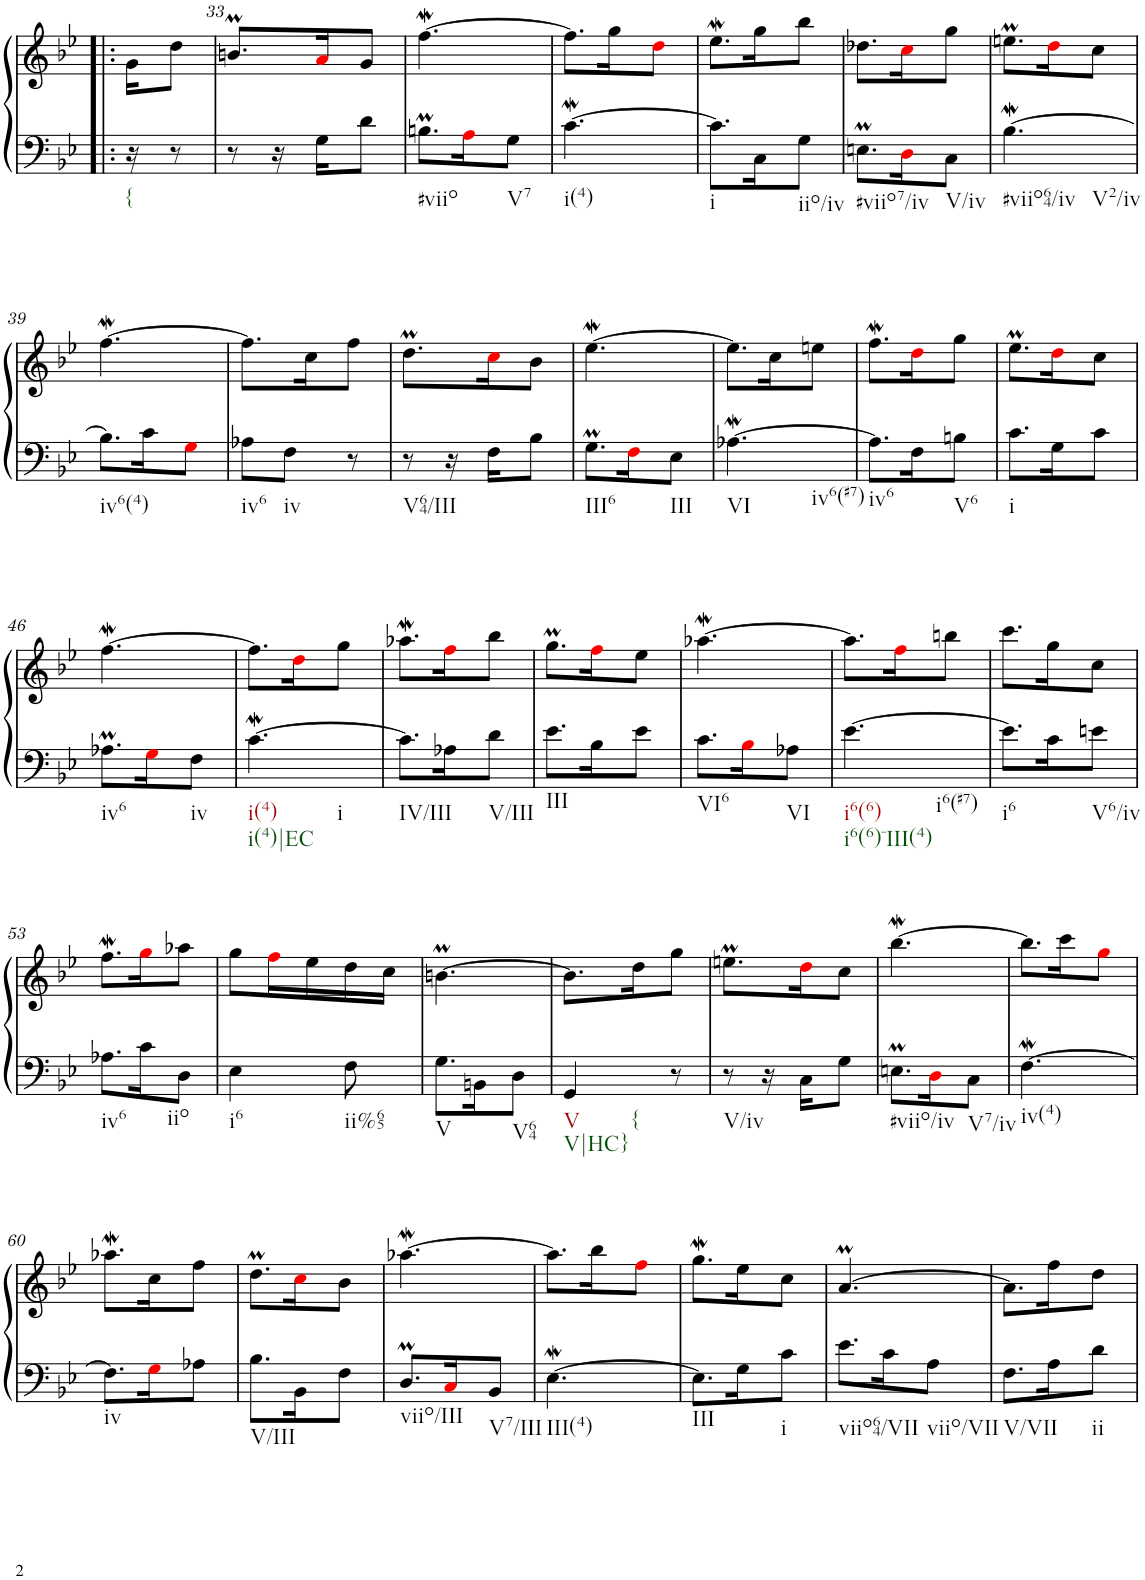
**kern	**kern
*part1	*part1
*staff2	*staff1
*I"unbenannt2	*
!!LO:PB:g=z
*clefF4	*clefG2
*k[b-e-]	*k[b-e-]
*M3/8	*M3/8
=32X1!|:	=32X1!|:
!LO:TX:b:t={	!
16r	16g\KL
8r	8dd\J
=33	=33
8r	8.bnm/L
16r	.
16G\KL	16ai/K
8d\J	8g/J
=34	=34
!LO:TX:b:t=#viio	!
8.Bnm\L	[4.ffW\
16Ai\K	.
!LO:TX:b:t=V7	!
8G\J	.
=35	=35
!LO:TX:b:t=i(4)	!
[4.cW\	8.ff\L]
.	16gg\K
.	8ddi\J
=36	=36
!LO:TX:b:t=i	!
8.c\L]	8.ee-w\L
16C\K	16gg\K
!LO:TX:b:t=iio/iv	!
8G\J	8bb-\J
=37	=37
!LO:TX:b:t=#viio7/iv	!
8.Enm\L	8.dd-X\L
16Di\K	16cci\K
!LO:TX:b:t=V/iv	!
8C\J	8gg\J
=38	=38
!LO:TX:b:t=#viio64/iv	!
!LO:TX:b:t=V2/iv	!
[4.B-w\	8.eenm\L
.	16ddi\K
.	8cc\J
!!LO:LB:g=z
=39	=39
!LO:TX:b:t=iv6(4)	!
8.B-\L]	[4.ffW\
16c\K	.
8Gi\J	.
=40	=40
!LO:TX:b:t=iv6	!
8A-X\L	8.ff\L]
!LO:TX:b:t=iv	!
8F\J	.
.	16cc\K
8r	8ff\J
=41	=41
!LO:TX:b:t=V64/III	!
8r	8.ddm\L
16r	.
16F\KL	16cci\K
8B-\J	8b-\J
=42	=42
!LO:TX:b:t=III6	!
8.GM\L	[4.ee-w\
16Fi\K	.
!LO:TX:b:t=III	!
8E-\J	.
=43	=43
!LO:TX:b:t=VI	!
!LO:TX:b:t=iv6(#7)	!
[4.A-Xw\	8.ee-\L]
.	16cc\K
.	8een\J
=44	=44
!LO:TX:b:t=iv6	!
8.A-\L]	8.ffW\L
16F\K	16ddi\K
!LO:TX:b:t=V6	!
8Bn\J	8gg\J
=45	=45
!LO:TX:b:t=i	!
8.c\L	8.ee-M\L
16G\K	16ddi\K
8c\J	8cc\J
!!LO:LB:g=z
=46	=46
!LO:TX:b:t=iv6	!
8.A-XM\L	[4.ffW\
16Gi\K	.
!LO:TX:b:t=iv	!
8F\J	.
=47	=47
!LO:TX:b:t=i(4)	!
!LO:TX:b:t=i(4)|EC	!
!LO:TX:b:t=i	!
[4.cW\	8.ff\L]
.	16ddi\K
.	8gg\J
=48	=48
!LO:TX:b:t=IV/III	!
8.c\L]	8.aa-Xw\L
16A-X\K	16ffi\K
!LO:TX:b:t=V/III	!
8d\J	8bb-\J
=49	=49
!LO:TX:b:t=III	!
8.e-\L	8.ggM\L
16B-\K	16ffi\K
8e-\J	8ee-\J
=50	=50
!LO:TX:b:t=VI6	!
8.c\L	[4.aa-Xw\
16B-i\K	.
!LO:TX:b:t=VI	!
8A-X\J	.
=51	=51
!LO:TX:b:t=i6(6)	!
!LO:TX:b:t=i6(6)-III(4)	!
!LO:TX:b:t=i6(#7)	!
[4.e-\	8.aa-\L]
.	16ffi\K
.	8bbn\J
=52	=52
!LO:TX:b:t=i6	!
8.e-\L]	8.ccc\L
16c\K	16gg\K
!LO:TX:b:t=V6/iv	!
8en\J	8cc\J
!!LO:LB:g=z
=53	=53
!LO:TX:b:t=iv6	!
8.A-X\L	8.ffW\L
16c\K	16ggi\K
!LO:TX:b:t=iio	!
8D\J	8aa-X\J
=54	=54
!LO:TX:b:t=i6	!
4E-\	8gg\L
.	16ffi\L
.	16ee-\
!LO:TX:b:t=ii%65	!
8F\	16dd\
.	16cc\JJ
=55	=55
!LO:TX:b:t=V	!
8.G\L	[4.bnm\
16BBn\K	.
!LO:TX:b:t=V64	!
8D\J	.
=56	=56
!LO:TX:b:t=V	!
!LO:TX:b:t=V|HC}	!
!LO:TX:b:t={	!
4GG/	8.b\L]
.	16dd\K
8r	8gg\J
=57	=57
!LO:TX:b:t=V/iv	!
8r	8.eenm\L
16r	.
16C\KL	16ddi\K
8G\J	8cc\J
=58	=58
!LO:TX:b:t=#viio/iv	!
8.Enm\L	[4.bb-w\
16Di\K	.
!LO:TX:b:t=V7/iv	!
8C\J	.
=59	=59
!LO:TX:b:t=iv(4)	!
[4.FW\	8.bb-\L]
.	16ccc\K
.	8ggi\J
!!LO:LB:g=z
=60	=60
!LO:TX:b:t=iv	!
8.F\L]	8.aa-Xw\L
16Gi\K	16cc\K
8A-X\J	8ff\J
=61	=61
!LO:TX:b:t=V/III	!
8.B-\L	8.ddm\L
16BB-\K	16cci\K
8F\J	8b-\J
=62	=62
!LO:TX:b:t=viio/III	!
8.Dm/L	[4.aa-Xw\
16Ci/K	.
!LO:TX:b:t=V7/III	!
8BB-/J	.
=63	=63
!LO:TX:b:t=III(4)	!
[4.E-w\	8.aa-\L]
.	16bb-\K
.	8ffi\J
=64	=64
!LO:TX:b:t=III	!
8.E-\L]	8.ggW\L
16G\K	16ee-\K
!LO:TX:b:t=i	!
8c\J	8cc\J
=65	=65
!LO:TX:b:t=viio64/VII	!
8.e-\L	[4.am/
16c\K	.
!LO:TX:b:t=viio/VII	!
8A\J	.
=66	=66
!LO:TX:b:t=V/VII	!
8.F\L	8.a\L]
16A\K	16ff\K
!LO:TX:b:t=ii	!
8d\J	8dd\J
=	=
*-	*-
